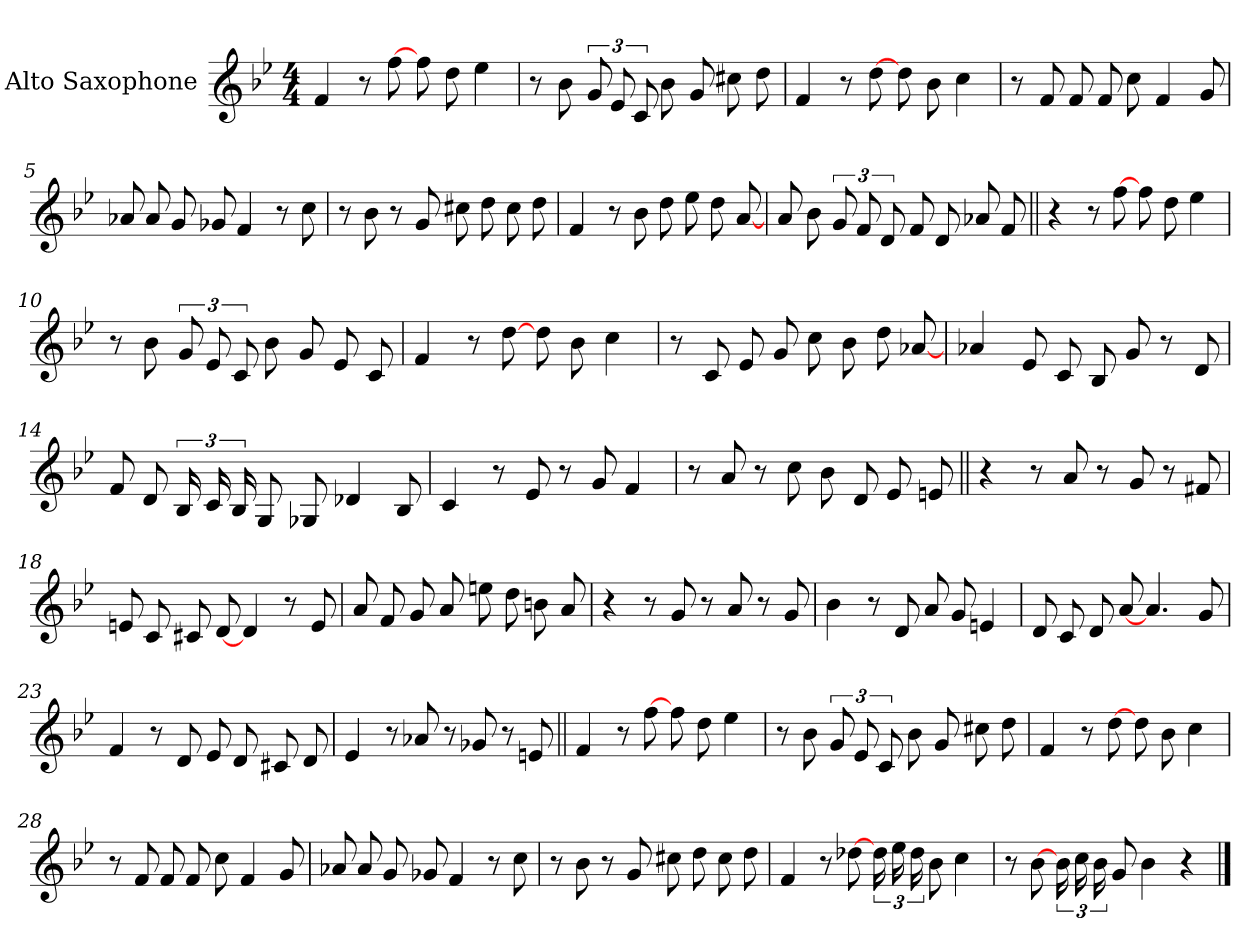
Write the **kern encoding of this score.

**kern
*part1
*staff1
*I"Alto Saxophone
*I'A. Sax.
*clefG2
*k[b-e-]
*B-:
*M4/4
=1
4f
8r
[8ff
8ffL
8dd
4ee-
=2
8r
8b-
12gL
12e-
12c
8b-L
8g
8cc#
8dd
=3
4f
8r
[8dd
8ddL
8b-
4cc
=4
8r
8f
8fL
8f
8ccL
4f
8g
!!LO:LB:g=z
=5
8a-L
8a-
8g
8g-
4f
8r
8cc
=6
8r
8b-
8r
8g
8cc#L
8dd
8cc#
8dd
=7
4f
8r
8b-
8ddL
8ee-
8dd
[8a
=8
8aL
8b-
12gL
12f
12d
8fL
8d
8a-
8f
!!LO:LB:g=z
=9||
4r
8r
[8ff
8ffL
8dd
4ee-
=10
8r
8b-
12gL
12e-
12c
8b-L
8g
8e-
8c
=11
4f
8r
[8dd
8ddL
8b-
4cc
=12
8r
8c
8e-L
8g
8ccL
8b-
8dd
[8a-
!!LO:LB:g=z
=13
4a-
8e-L
8c
8B-L
8g
8r
8d
=14
8fL
8d
24B-LL
24c
24B-
8GL
8G-L
4d-
8B-
=15
4c
8r
8e-
8r
8g
4f
=16
8r
8a
8r
8cc
8b-L
8d
8e-
8e
!!LO:LB:g=z
=17||
4r
8r
8a
8r
8g
8r
8f#
=18
8eL
8c
8c#
[8d
4d
8r
8e
=19
8aL
8f
8g
8a
8eeL
8dd
8b
8a
=20
4r
8r
8g
8r
8a
8r
8g
!!LO:LB:g=z
=21
4b-
8r
8d
8aL
8g
4e
=22
8dL
8c
8d
[8a
4.a
8g
=23
4f
8r
8d
8e-L
8d
8c#
8d
=24
4e-
8r
8a-
8r
8g-
8r
8e
!!LO:LB:g=z
=25||
4f
8r
[8ff
8ffL
8dd
4ee-
=26
8r
8b-
12gL
12e-
12c
8b-L
8g
8cc#
8dd
=27
4f
8r
[8dd
8ddL
8b-
4cc
=28
8r
8f
8fL
8f
8ccL
4f
8g
!!LO:LB:g=z
=29
8a-L
8a-
8g
8g-
4f
8r
8cc
=30
8r
8b-
8r
8g
8cc#L
8dd
8cc#
8dd
=31
4f
8r
[8dd-
24dd-LL
24ee-
24dd-
8b-L
4cc
=32
8r
[8b-
24b-LL
24cc
24b-
8gL
4b-
4r
==
*-
